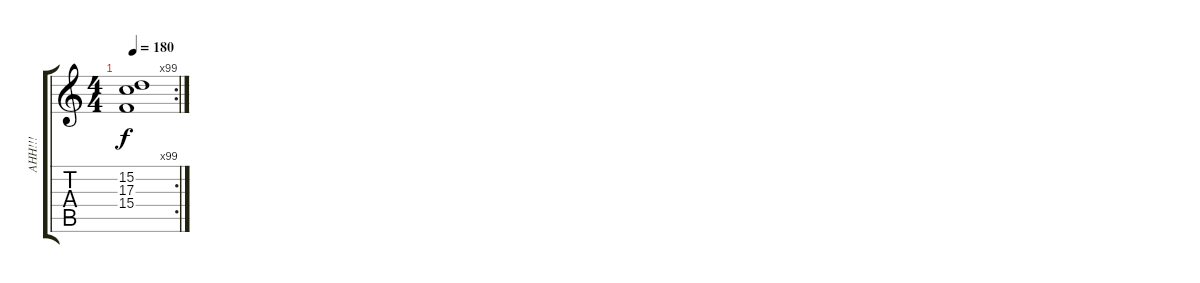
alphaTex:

\track ("AHH!!!" "AHH!!!") {instrument choiraahs}
\staff {score tabs}
\tuning (E4 B3 G3 D3 A2 E2) {hide}
\rc 99
\ts (4 4)
\tempo 180
\clef g2
\ks c
(15.2{t} 17.3{t} 15.4{t}).1{dy f}
